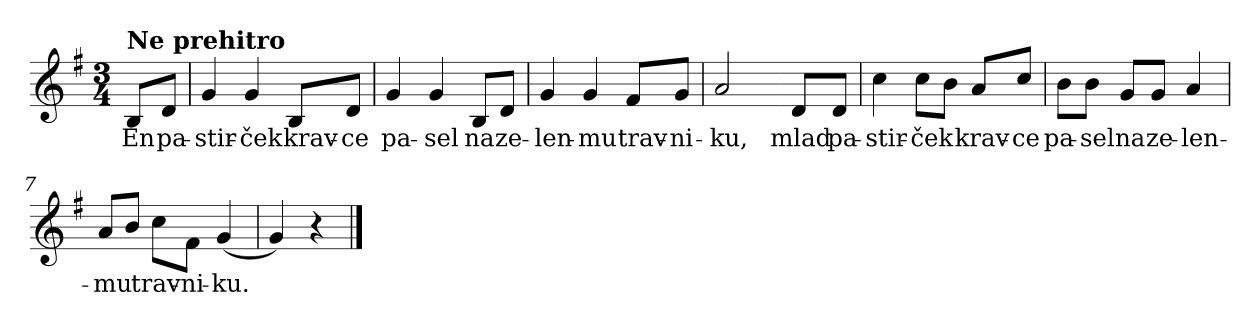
**kern	**text
*part1	*part1
*staff1	*staff1
*clefG2	*
*k[f#]	*
*G:	*
*M3/4	*
=	=
!LO:TX:a:B:t=Ne prehitro	!
8B/L	En
8d/J	pa-
=1	=1
4g/	-stir-
4g/	-ček
8B/L	krav-
8d/J	-ce
=2	=2
4g/	pa-
4g/	-sel
8B/L	na
8d/J	ze-
=3	=3
4g/	-len-
4g/	-mu
8f#/L	trav-
8g/J	-ni-
=4	=4
2a/	-ku,
=4X1-	=4X1-
8d/L	mlad
8d/J	pa-
=5	=5
4cc\	-stir-
8cc\L	-ček
8b\J	.
8a/L	krav-
8cc/J	-ce
!!LO:LB:g=z
=6	=6
8b\L	pa-
8b\J	-sel
8g/L	na
8g/J	ze-
4a/	-len-
=7	=7
8a/L	-mu
8b/J	.
8cc\L	trav-
8f#\J	-ni-
(<4g/	-ku.
=8	=8
4g/)	.
4r	.
==	==
*-	*-
